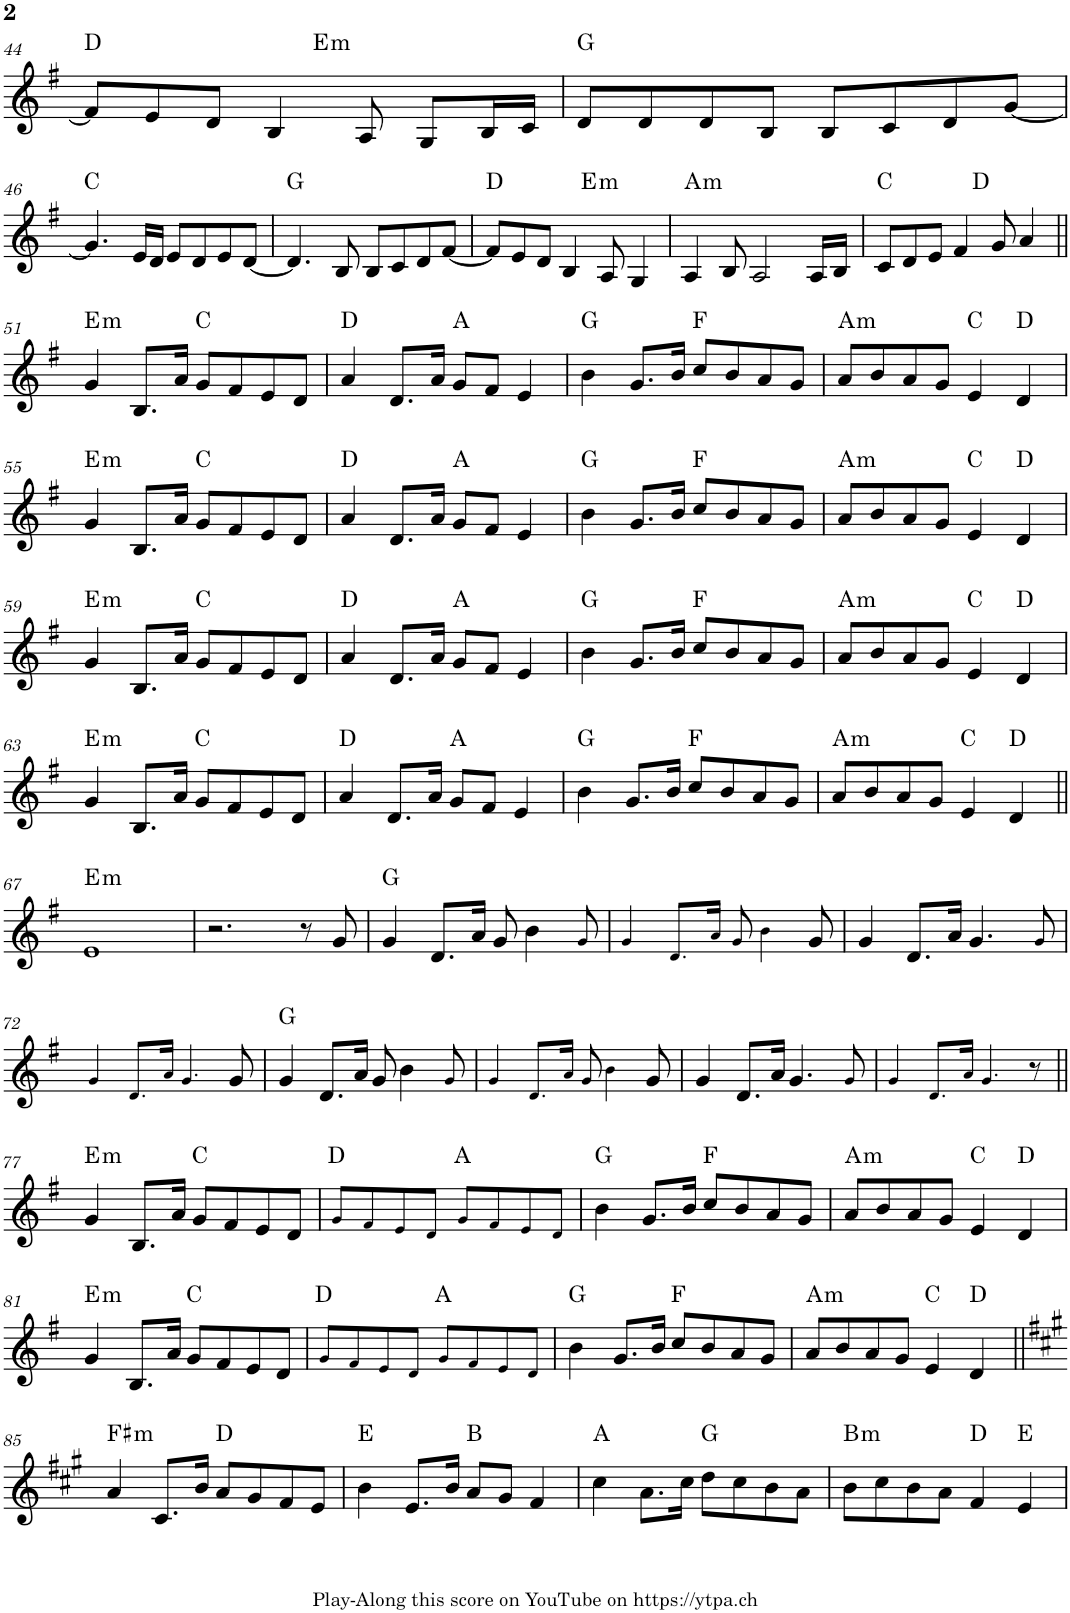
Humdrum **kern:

**kern	**harte
*part1	*part1
*staff1	*
*I"Piano	*
*I'Pno.	*
!!LO:PB:g=z
*clefG2	*
*k[f#]	*
*M4/4	*
=44	=44
*^	*
8f#/L]	2ryy	D:maj
8e/	.	.
8d/J	.	.
4B/	.	.
!	!	!LO:H:kt=m
.	2ryy	E:min
8A/	.	.
8G/L	.	.
16B/L	.	.
16c/JJ	.	.
*v	*v	*
=45	=45
8d/L	G:maj
8d/	.
8d/	.
8B/J	.
8B/L	.
8c/	.
8d/	.
[8g/J	.
!!LO:LB:g=z
=46	=46
4.g/]	C:maj
16e/LL	.
16d/JJ	.
8e/L	.
8d/	.
8e/	.
[8d/J	.
=47	=47
4.d/]	G:maj
8B/	.
8B/L	.
8c/	.
8d/	.
[8f#/J	.
=48	=48
*^	*
8f#/L]	2ryy	D:maj
8e/	.	.
8d/J	.	.
4B/	.	.
!	!	!LO:H:kt=m
.	2ryy	E:min
8A/	.	.
4G/	.	.
=49	=49	=49
!	!	!LO:H:kt=m
*v	*v	*
4A/	A:min
8B/	.
2A/	.
16A/LL	.
16B/JJ	.
=50	=50
*^	*
8c/L	2ryy	C:maj
8d/	.	.
8e/J	.	.
4f#/	.	.
.	2ryy	D:maj
8g/	.	.
4a/	.	.
!!LO:LB:g=z	!!
=51||	=51||	=51||
!	!	!LO:H:kt=m
*v	*v	*
4g/	E:min
8.B/L	.
16a/Jk	.
8g/L	C:maj
8f#/	.
8e/	.
8d/J	.
=52	=52
4a/	D:maj
8.d/L	.
16a/Jk	.
8g/L	A:maj
8f#/J	.
4e/	.
=53	=53
4b\	G:maj
8.g/L	.
16b/Jk	.
8cc/L	F:maj
8b/	.
8a/	.
8g/J	.
=54	=54
!	!LO:H:kt=m
8a/L	A:min
8b/	.
8a/	.
8g/J	.
4e/	C:maj
4d/	D:maj
!!LO:LB:g=z
=55	=55
!	!LO:H:kt=m
4g/	E:min
8.B/L	.
16a/Jk	.
8g/L	C:maj
8f#/	.
8e/	.
8d/J	.
=56	=56
4a/	D:maj
8.d/L	.
16a/Jk	.
8g/L	A:maj
8f#/J	.
4e/	.
=57	=57
4b\	G:maj
8.g/L	.
16b/Jk	.
8cc/L	F:maj
8b/	.
8a/	.
8g/J	.
=58	=58
!	!LO:H:kt=m
8a/L	A:min
8b/	.
8a/	.
8g/J	.
4e/	C:maj
4d/	D:maj
!!LO:LB:g=z
=59	=59
!	!LO:H:kt=m
4g/	E:min
8.B/L	.
16a/Jk	.
8g/L	C:maj
8f#/	.
8e/	.
8d/J	.
=60	=60
4a/	D:maj
8.d/L	.
16a/Jk	.
8g/L	A:maj
8f#/J	.
4e/	.
=61	=61
4b\	G:maj
8.g/L	.
16b/Jk	.
8cc/L	F:maj
8b/	.
8a/	.
8g/J	.
=62	=62
!	!LO:H:kt=m
8a/L	A:min
8b/	.
8a/	.
8g/J	.
4e/	C:maj
4d/	D:maj
!!LO:LB:g=z
=63	=63
!	!LO:H:kt=m
4g/	E:min
8.B/L	.
16a/Jk	.
8g/L	C:maj
8f#/	.
8e/	.
8d/J	.
=64	=64
4a/	D:maj
8.d/L	.
16a/Jk	.
8g/L	A:maj
8f#/J	.
4e/	.
=65	=65
4b\	G:maj
8.g/L	.
16b/Jk	.
8cc/L	F:maj
8b/	.
8a/	.
8g/J	.
=66	=66
!	!LO:H:kt=m
8a/L	A:min
8b/	.
8a/	.
8g/J	.
4e/	C:maj
4d/	D:maj
!!LO:LB:g=z
=67||	=67||
!	!LO:H:kt=m
1e	E:min
=68	=68
2.r	.
8r	.
8g/	.
=69	=69
4g/	G:maj
8.d/L	.
16a/Jk	.
8g/	.
4b\	.
8g!/	.
=70	=70
4g!/	.
8.d!/L	.
16a!/Jk	.
8g!/	.
4b!\	.
8g/	.
=71	=71
4g/	.
8.d/L	.
16a/Jk	.
4.g/	.
8g!/	.
!!LO:LB:g=z
=72	=72
4g!/	.
8.d!/L	.
16a!/Jk	.
4.g!/	.
8g/	.
=73	=73
4g/	G:maj
8.d/L	.
16a/Jk	.
8g/	.
4b\	.
8g!/	.
=74	=74
4g!/	.
8.d!/L	.
16a!/Jk	.
8g!/	.
4b!\	.
8g/	.
=75	=75
4g/	.
8.d/L	.
16a/Jk	.
4.g/	.
8g!/	.
=76	=76
4g!/	.
8.d!/L	.
16a!/Jk	.
4.g!/	.
8r	.
!!LO:LB:g=z
=77||	=77||
!	!LO:H:kt=m
4g/	E:min
8.B/L	.
16a/Jk	.
8g/L	C:maj
8f#/	.
8e/	.
8d/J	.
=78	=78
8g!/L	D:maj
8f#!/	.
8e!/	.
8d!/J	.
8g!/L	A:maj
8f#!/	.
8e!/	.
8d!/J	.
=79	=79
4b\	G:maj
8.g/L	.
16b/Jk	.
8cc/L	F:maj
8b/	.
8a/	.
8g/J	.
=80	=80
!	!LO:H:kt=m
8a/L	A:min
8b/	.
8a/	.
8g/J	.
4e/	C:maj
4d/	D:maj
!!LO:LB:g=z
=81	=81
!	!LO:H:kt=m
4g/	E:min
8.B/L	.
16a/Jk	.
8g/L	C:maj
8f#/	.
8e/	.
8d/J	.
=82	=82
8g!/L	D:maj
8f#!/	.
8e!/	.
8d!/J	.
8g!/L	A:maj
8f#!/	.
8e!/	.
8d!/J	.
=83	=83
4b\	G:maj
8.g/L	.
16b/Jk	.
8cc/L	F:maj
8b/	.
8a/	.
8g/J	.
=84	=84
!	!LO:H:kt=m
8a/L	A:min
8b/	.
8a/	.
8g/J	.
4e/	C:maj
4d/	D:maj
!!LO:LB:g=z
=85||	=85||
*k[f#c#g#]	*
!	!LO:H:kt=m
4a/	F#:min
8.c#/L	.
16b/Jk	.
8a/L	D:maj
8g#/	.
8f#/	.
8e/J	.
=86	=86
4b\	E:maj
8.e/L	.
16b/Jk	.
8a/L	B:maj
8g#/J	.
4f#/	.
=87	=87
4cc#\	A:maj
8.a\L	.
16cc#\Jk	.
8dd\L	G:maj
8cc#\	.
8b\	.
8a\J	.
=88	=88
!	!LO:H:kt=m
8b\L	B:min
8cc#\	.
8b\	.
8a\J	.
4f#/	D:maj
4e/	E:maj
=	=
*-	*-
